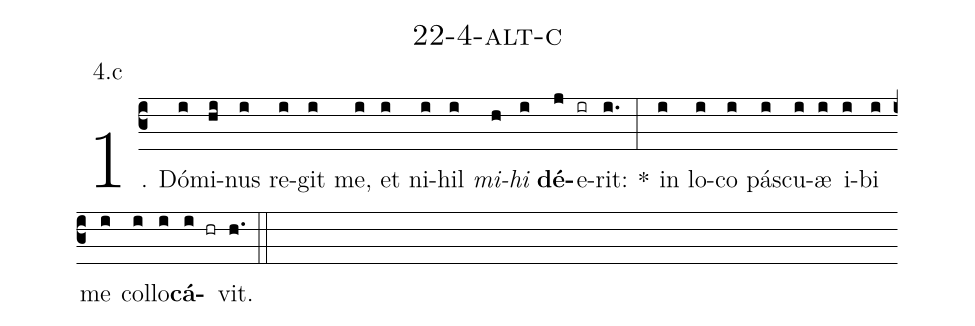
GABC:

name: 22-4-alt-c;
annotation: 4.c;
%%
(c3)1. Dó(i)mi(hi)nus(i) re(i)git(i) me,(i) et(i) ni(i)hil(i) <i>mi</i>(h)<i>hi</i>(i) <b>dé</b>(j)e(ir)rit:(i.) *(:) in(i) lo(i)co(i) pás(i)cu(i)æ(i) i(i)bi(i) me(i) col(i)lo(i)<b>cá</b>(i hr)vit.(h.) (::)
